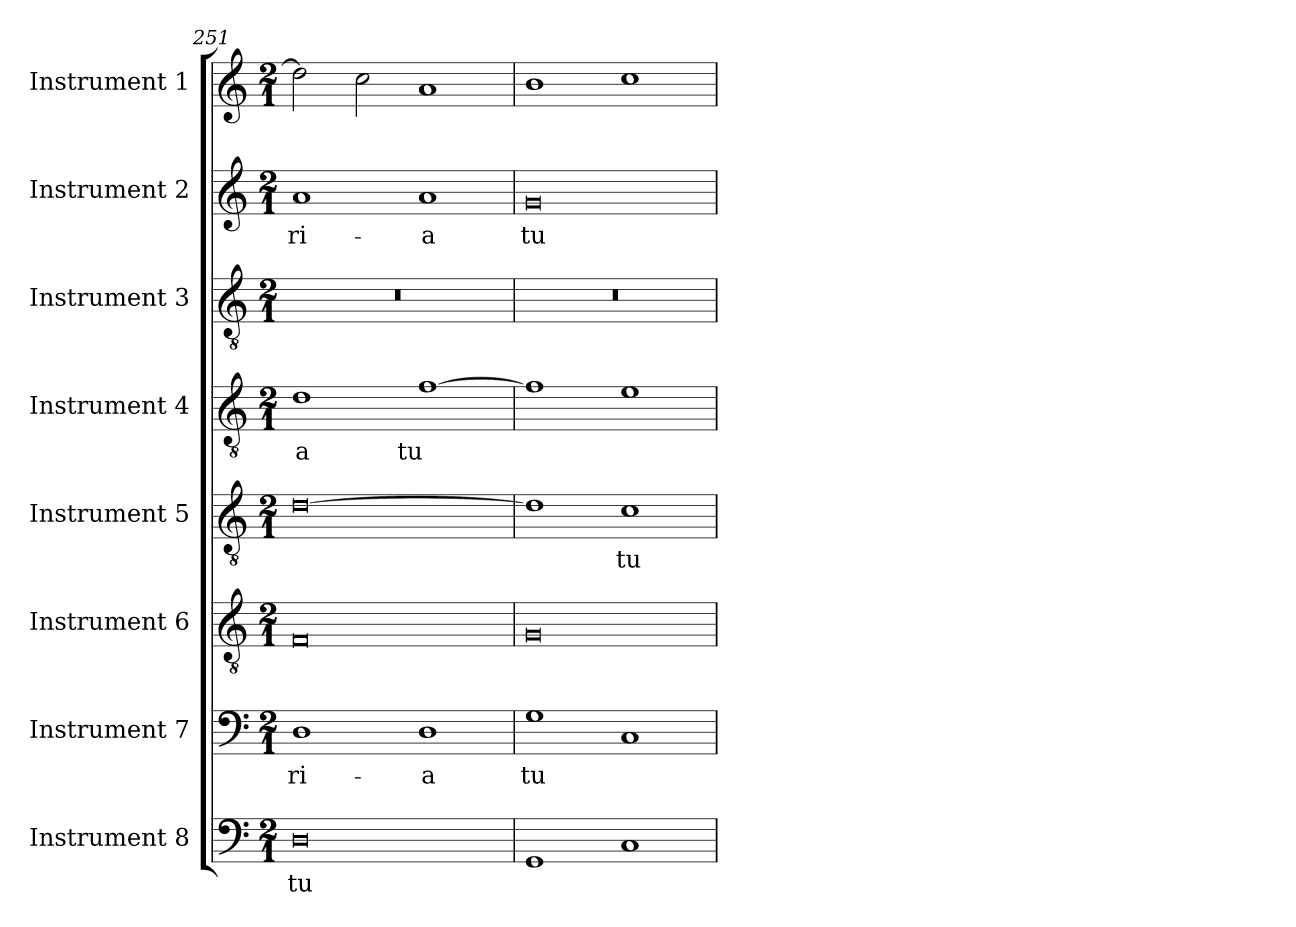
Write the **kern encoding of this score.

**kern	**text	**kern	**text	**kern	**text	**kern	**text	**kern	**text	**kern	**kern	**text	**kern	**text
*part8	*part8	*part7	*part7	*part6	*part6	*part5	*part5	*part4	*part4	*part3	*part2	*part2	*part1	*part1
*staff8	*staff8	*staff7	*staff7	*staff6	*staff6	*staff5	*staff5	*staff4	*staff4	*staff3	*staff2	*staff2	*staff1	*staff1
*I"Instrument 8	*	*I"Instrument 7	*	*I"Instrument 6	*	*I"Instrument 5	*	*I"Instrument 4	*	*I"Instrument 3	*I"Instrument 2	*	*I"Instrument 1	*
*clefF4	*	*clefF4	*	*clefGv2	*	*clefGv2	*	*clefGv2	*	*clefGv2	*clefG2	*	*clefG2	*
*k[]	*	*k[]	*	*k[]	*	*k[]	*	*k[]	*	*k[]	*k[]	*	*k[]	*
*C:	*	*C:	*	*C:	*	*C:	*	*C:	*	*C:	*C:	*	*C:	*
*M2/1	*	*M2/1	*	*M2/1	*	*M2/1	*	*M2/1	*	*M2/1	*M2/1	*	*M2/1	*
=251	=251	=251	=251	=251	=251	=251	=251	=251	=251	=251	=251	=251	=251	=251
!	!LO:LY:b:cj	!	!LO:LY:b:cj	!	!LO:LY:b:cj	!	!LO:LY:b:cj	!	!LO:LY:b:cj	!	!	!LO:LY:b:cj	!	!LO:LY:b:cj
0D	tu-	1D	-ri-	0F	--	[>0d	.	1d	-a	0r	1a	-ri-	2dd\]	--
!	!	!	!	!	!	!	!	!	!	!	!	!	!	!LO:LY:b:cj
.	.	.	.	.	.	.	.	.	.	.	.	.	2cc\	--
!	!	!	!LO:LY:b:cj	!	!	!	!	!	!LO:LY:b:cj	!	!	!LO:LY:b:cj	!	!LO:LY:b:cj
.	.	1D	-a	.	.	.	.	[>1f	tu-	.	1a	-a	1a	--
=252	=252	=252	=252	=252	=252	=252	=252	=252	=252	=252	=252	=252	=252	=252
!	!LO:LY:b:cj	!	!LO:LY:b:cj	!	!LO:LY:b:cj	!	!LO:LY:b:cj	!	!LO:LY:b:cj	!	!	!LO:LY:b:cj	!	!LO:LY:b:cj
1GG	--	1G	tu-	0G	--	1d]	.	1f]	--	0r	0g	tu-	1b	--
!	!LO:LY:b:cj	!	!LO:LY:b:cj	!	!	!	!LO:LY:b:cj	!	!LO:LY:b:cj	!	!	!	!	!LO:LY:b:cj
1C	--	1C	--	.	.	1c	tu-	1e	--	.	.	.	1cc	--
=	=	=	=	=	=	=	=	=	=	=	=	=	=	=
*-	*-	*-	*-	*-	*-	*-	*-	*-	*-	*-	*-	*-	*-	*-
